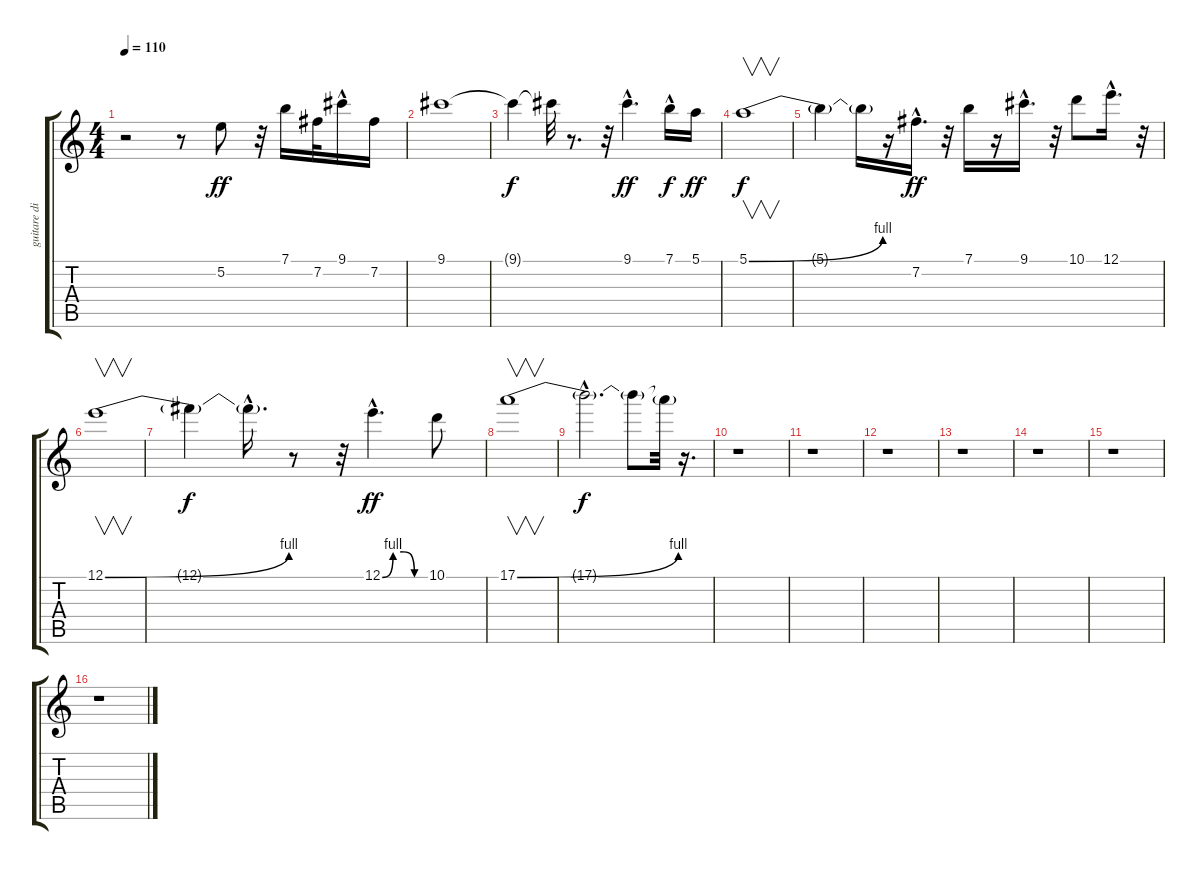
\track ("guitare dist solo" "guitare di") {instrument distortionguitar}
\staff {score tabs}
\tuning (E4 B3 G3 D3 A2 E2) {hide}
\ts (4 4)
\tempo 110
\clef g2
\ks c
r.2{dy ff} r.8 5.2.8 r.32 7.1.16 7.2.32 9.1{hac}.16 7.2.16 |
9.1.1 |
9.1{t}.4{dy f} 9.1{t}.32 r.8{d} r.32 9.1{hac}.4{d dy ff} 7.1{hac}.16{dy f} 5.1.16{dy ff} |
5.1{be (bend 0 0 60 4)}.1{v dy f} |
5.1{t}.4 5.1{t}.16 r.16 7.2{hac}.16{d dy ff} r.32 7.1.16 r.16 9.1{hac}.16{d} r.32 10.1.8 12.1{hac}.16{d} r.32 |
12.1{be (bend 0 0 60 4)}.1{v} |
12.1{t}.4{dy f} 12.1{hac t}.16{d} r.8 r.32 12.1{be (custom 0 0 15 4 30 4 45 0 60 0) hac}.4{d dy ff} 10.1.8 |
17.1{be (bend 0 0 60 4)}.1{v} |
17.1{hac t}.2{d dy f} 17.1{t}.8 17.1{t}.32 r.16{d} |
r.1 |
r.1 |
r.1 |
r.1 |
r.1 |
r.1 |
r.1
